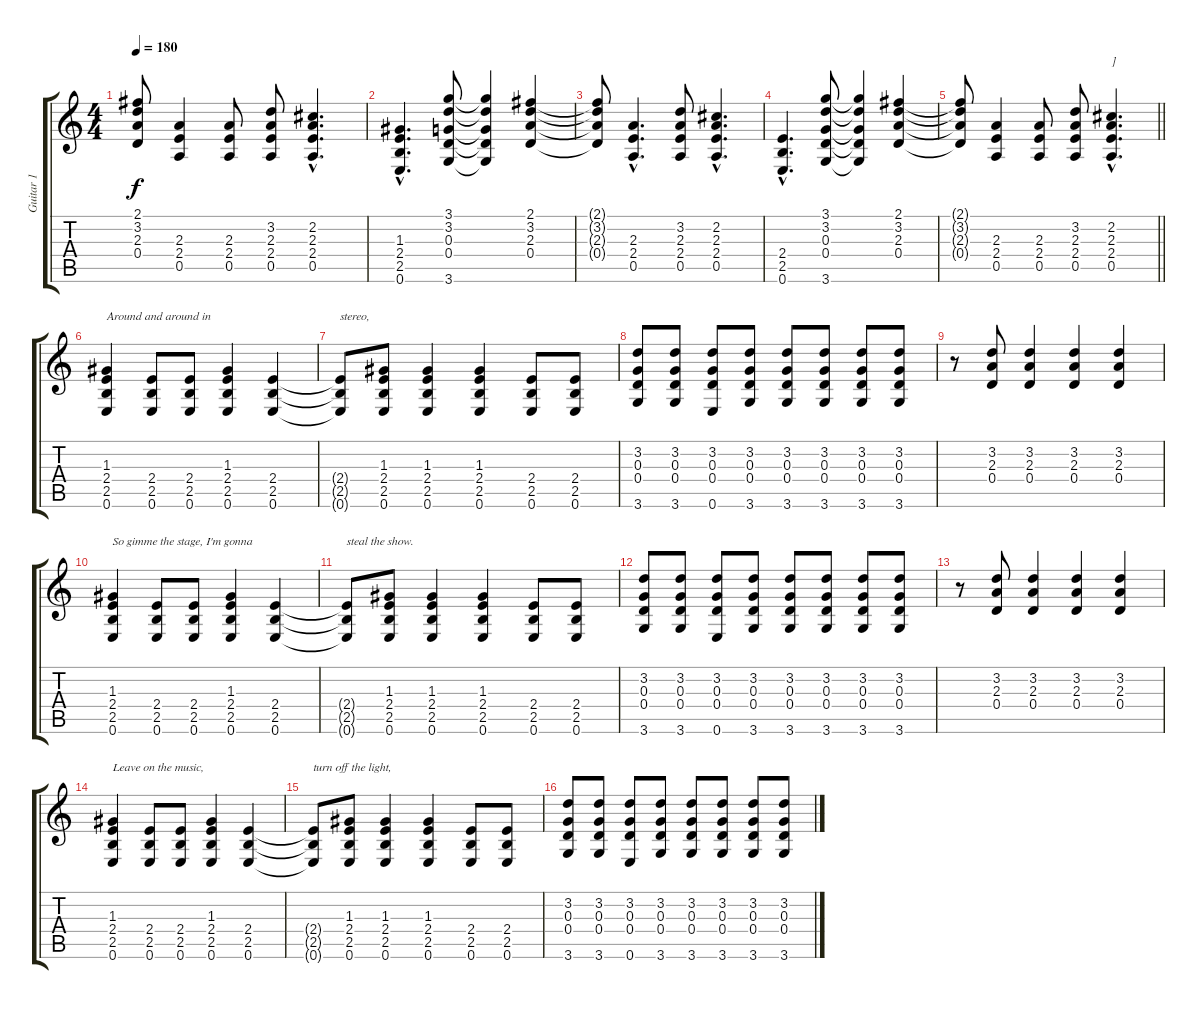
\track ("Guitar 1" "Guitar 1") {instrument overdrivenguitar}
\staff {score tabs}
\tuning (E4 B3 G3 D3 A2 E2) {hide}
\ts (4 4)
\tempo 180
\clef g2
\ks c
(2.1{t} 3.2{t} 2.3{t} 0.4{t}).8{dy f} (2.3 2.4 0.5).4 (2.3 2.4 0.5).8 (3.2 2.3 2.4 0.5).8 (2.2{hac} 2.3{hac} 2.4{hac} 0.5{hac}).4{d} |
(1.3{hac} 2.4{hac} 2.5{hac} 0.6{hac}).4{d} (3.1 3.2 0.3 0.4 3.6).8 (3.1{t} 3.2{t} 0.3{t} 0.4{t} 3.6{t}).4 (2.1 3.2 2.3 0.4).4 |
(2.1{t} 3.2{t} 2.3{t} 0.4{t}).8 (2.3{hac} 2.4{hac} 0.5{hac}).4{d} (3.2 2.3 2.4 0.5).8 (2.2{hac} 2.3{hac} 2.4{hac} 0.5{hac}).4{d} |
(2.4{hac} 2.5{hac} 0.6{hac}).4{d} (3.1 3.2 0.3 0.4 3.6).8 (3.1{t} 3.2{t} 0.3{t} 0.4{t} 3.6{t}).4 (2.1 3.2 2.3 0.4).4 |
\barLineRight lightlight
(2.1{t} 3.2{t} 2.3{t} 0.4{t}).8 (2.3 2.4 0.5).4 (2.3 2.4 0.5).8 (3.2 2.3 2.4 0.5).8 (2.2{hac} 2.3{hac} 2.4{hac} 0.5{hac}).4{d txt "]"} |
(1.3 2.4 2.5 0.6).4{txt "Around and around in"} (2.4 2.5 0.6).8 (2.4 2.5 0.6).8 (1.3 2.4 2.5 0.6).4 (2.4 2.5 0.6).4 |
(2.4{t} 2.5{t} 0.6{t}).8{txt "stereo,"} (1.3 2.4 2.5 0.6).8 (1.3 2.4 2.5 0.6).4 (1.3 2.4 2.5 0.6).4 (2.4 2.5 0.6).8 (2.4 2.5 0.6).8 |
(3.2 0.3 0.4 3.6).8 (3.2 0.3 0.4 3.6).8 (3.2 0.3 0.4 0.6).8 (3.2 0.3 0.4 3.6).8 (3.2 0.3 0.4 3.6).8 (3.2 0.3 0.4 3.6).8 (3.2 0.3 0.4 3.6).8 (3.2 0.3 0.4 3.6).8 |
r.8 (3.2 2.3 0.4).8 (3.2 2.3 0.4).4 (3.2 2.3 0.4).4 (3.2 2.3 0.4).4 |
(1.3 2.4 2.5 0.6).4{txt "So gimme the stage, I'm gonna"} (2.4 2.5 0.6).8 (2.4 2.5 0.6).8 (1.3 2.4 2.5 0.6).4 (2.4 2.5 0.6).4 |
(2.4{t} 2.5{t} 0.6{t}).8{txt "steal the show."} (1.3 2.4 2.5 0.6).8 (1.3 2.4 2.5 0.6).4 (1.3 2.4 2.5 0.6).4 (2.4 2.5 0.6).8 (2.4 2.5 0.6).8 |
(3.2 0.3 0.4 3.6).8 (3.2 0.3 0.4 3.6).8 (3.2 0.3 0.4 0.6).8 (3.2 0.3 0.4 3.6).8 (3.2 0.3 0.4 3.6).8 (3.2 0.3 0.4 3.6).8 (3.2 0.3 0.4 3.6).8 (3.2 0.3 0.4 3.6).8 |
r.8 (3.2 2.3 0.4).8 (3.2 2.3 0.4).4 (3.2 2.3 0.4).4 (3.2 2.3 0.4).4 |
(1.3 2.4 2.5 0.6).4{txt "Leave on the music,"} (2.4 2.5 0.6).8 (2.4 2.5 0.6).8 (1.3 2.4 2.5 0.6).4 (2.4 2.5 0.6).4 |
(2.4{t} 2.5{t} 0.6{t}).8{txt "turn off the light,"} (1.3 2.4 2.5 0.6).8 (1.3 2.4 2.5 0.6).4 (1.3 2.4 2.5 0.6).4 (2.4 2.5 0.6).8 (2.4 2.5 0.6).8 |
(3.2 0.3 0.4 3.6).8 (3.2 0.3 0.4 3.6).8 (3.2 0.3 0.4 0.6).8 (3.2 0.3 0.4 3.6).8 (3.2 0.3 0.4 3.6).8 (3.2 0.3 0.4 3.6).8 (3.2 0.3 0.4 3.6).8 (3.2 0.3 0.4 3.6).8
